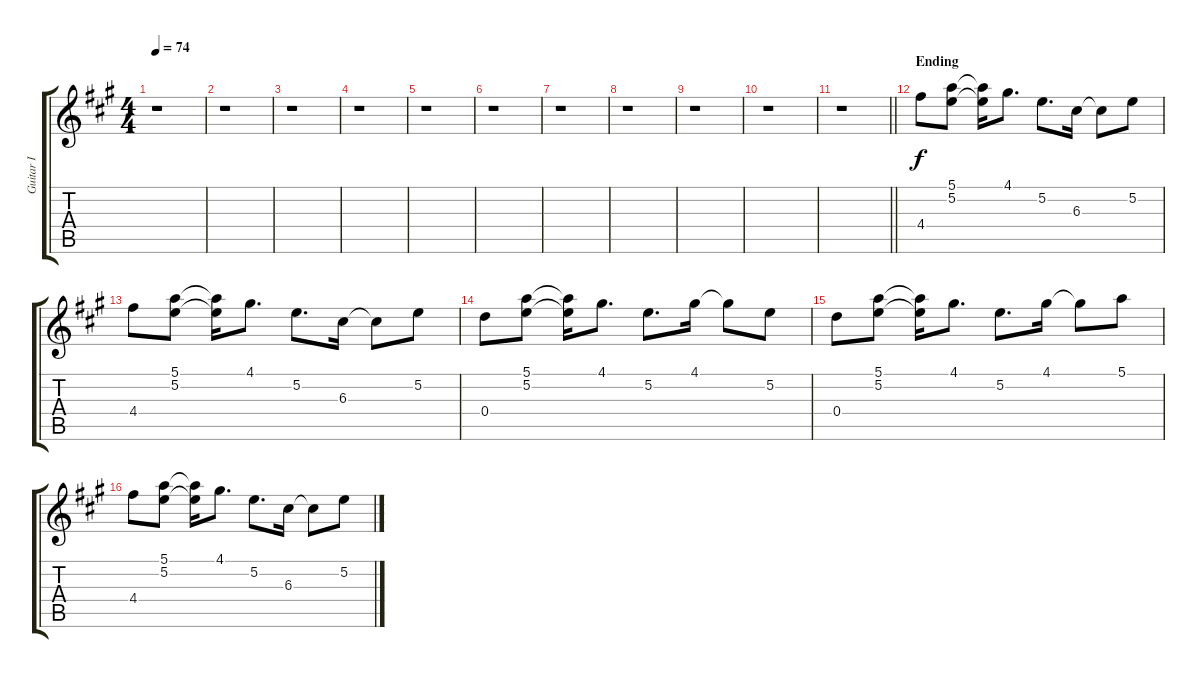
\track ("Guitar I" "Guitar I") {instrument distortionguitar}
\staff {score tabs}
\tuning (E4 B3 G3 D4 A3 E3) {hide}
\ts (4 4)
\tempo 74
\clef g2
\ks a
r.1{dy f} |
r.1 |
r.1 |
r.1 |
r.1 |
r.1 |
r.1 |
r.1 |
r.1 |
r.1 |
\barLineRight lightlight
r.1 |
\section ("" "Ending")
\ks f#minor
4.4.8 (5.1 5.2).8 (5.1{t} 5.2{t}).16 4.1.8{d} 5.2.8{d} 6.3.16 6.3{t}.8 5.2.8 |
4.4.8 (5.1 5.2).8 (5.1{t} 5.2{t}).16 4.1.8{d} 5.2.8{d} 6.3.16 6.3{t}.8 5.2.8 |
0.4.8 (5.1 5.2).8 (5.1{t} 5.2{t}).16 4.1.8{d} 5.2.8{d} 4.1.16 4.1{t}.8 5.2.8 |
0.4.8 (5.1 5.2).8 (5.1{t} 5.2{t}).16 4.1.8{d} 5.2.8{d} 4.1.16 4.1{t}.8 5.1.8 |
4.4.8 (5.1 5.2).8 (5.1{t} 5.2{t}).16 4.1.8{d} 5.2.8{d} 6.3.16 6.3{t}.8 5.2.8
